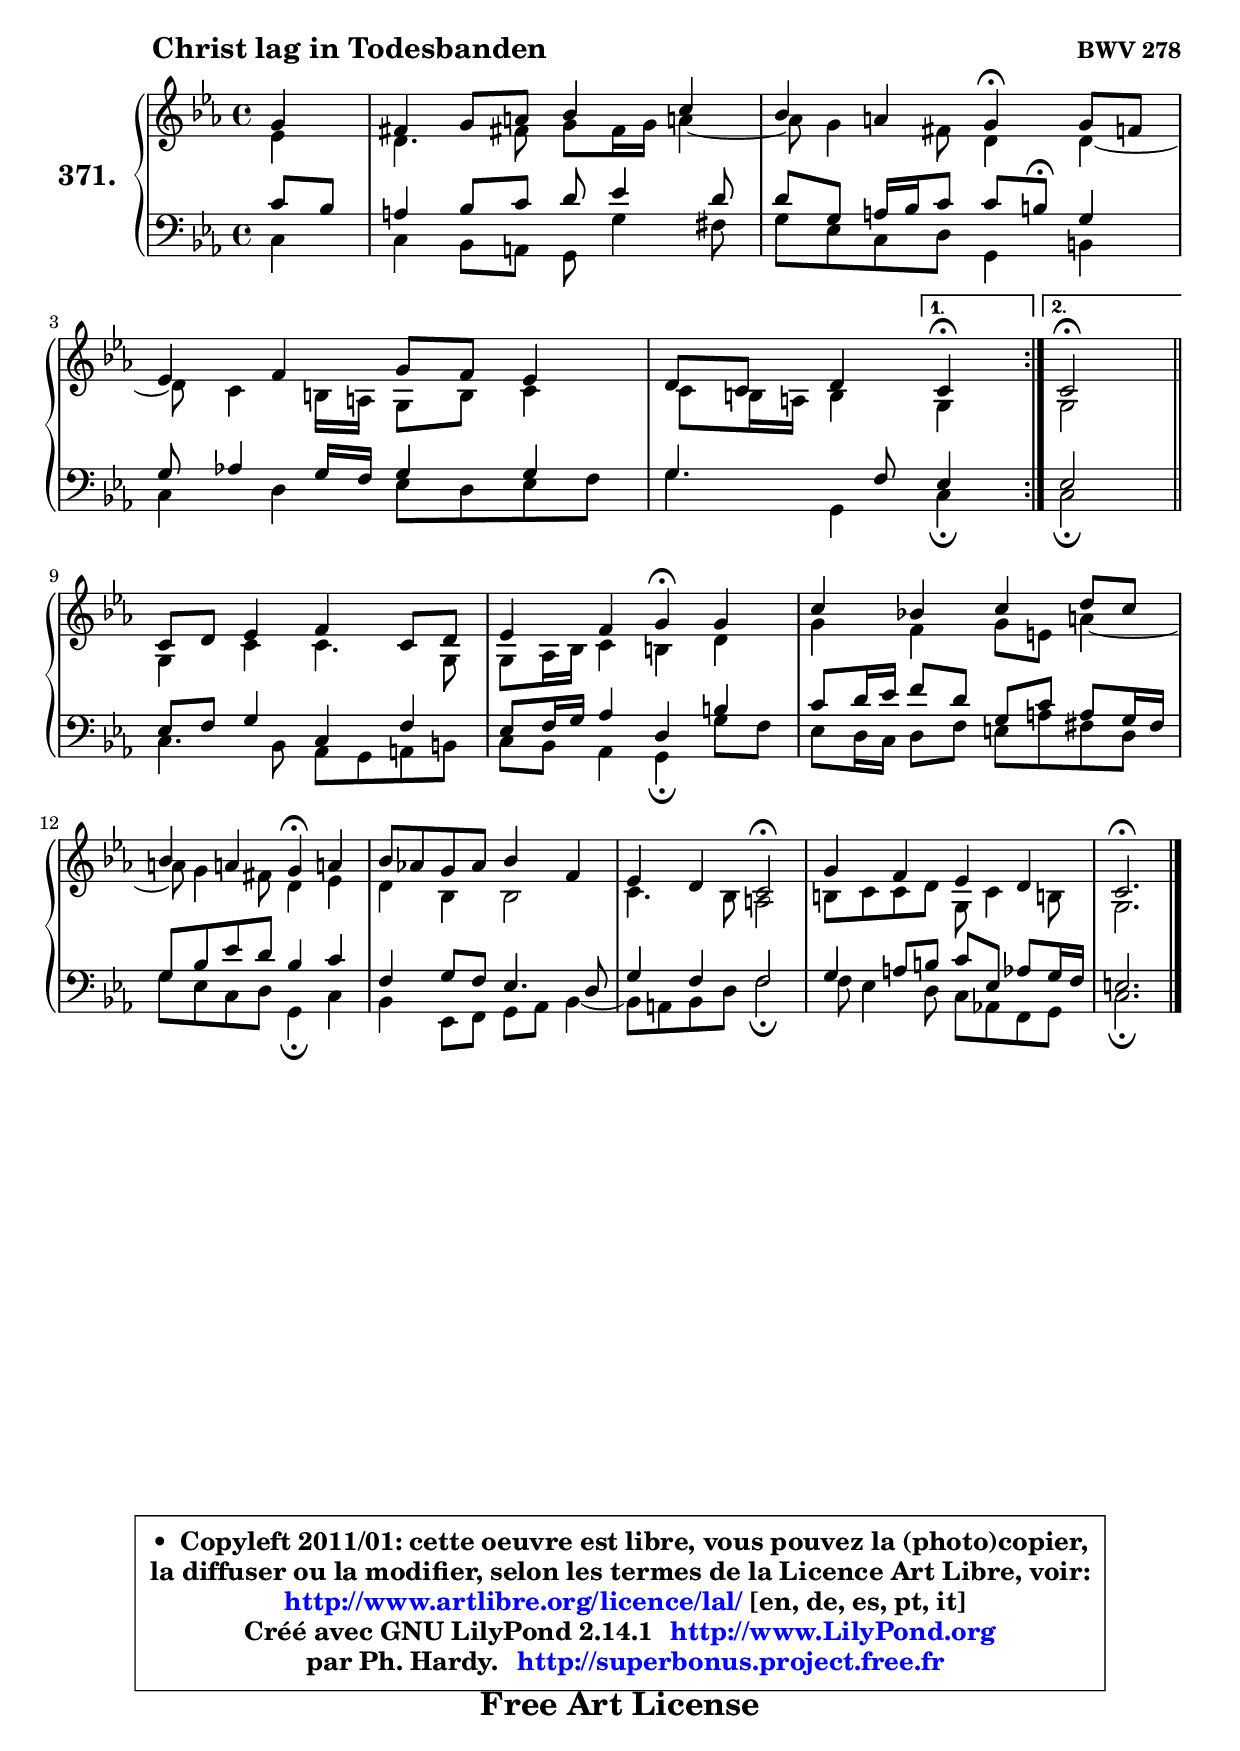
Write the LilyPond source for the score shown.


\version "2.14.1"

    \paper {
%	system-system-spacing #'padding = #0.1
%	score-system-spacing #'padding = #0.1
%	ragged-bottom = ##f
%	ragged-last-bottom = ##f
	}

    \header {
      opus = \markup { \bold "BWV 278" }
      piece = \markup { \hspace #9 \fontsize #2 \bold "Christ lag in Todesbanden" }
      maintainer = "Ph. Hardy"
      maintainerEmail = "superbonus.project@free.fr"
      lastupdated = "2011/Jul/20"
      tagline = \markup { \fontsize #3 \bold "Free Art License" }
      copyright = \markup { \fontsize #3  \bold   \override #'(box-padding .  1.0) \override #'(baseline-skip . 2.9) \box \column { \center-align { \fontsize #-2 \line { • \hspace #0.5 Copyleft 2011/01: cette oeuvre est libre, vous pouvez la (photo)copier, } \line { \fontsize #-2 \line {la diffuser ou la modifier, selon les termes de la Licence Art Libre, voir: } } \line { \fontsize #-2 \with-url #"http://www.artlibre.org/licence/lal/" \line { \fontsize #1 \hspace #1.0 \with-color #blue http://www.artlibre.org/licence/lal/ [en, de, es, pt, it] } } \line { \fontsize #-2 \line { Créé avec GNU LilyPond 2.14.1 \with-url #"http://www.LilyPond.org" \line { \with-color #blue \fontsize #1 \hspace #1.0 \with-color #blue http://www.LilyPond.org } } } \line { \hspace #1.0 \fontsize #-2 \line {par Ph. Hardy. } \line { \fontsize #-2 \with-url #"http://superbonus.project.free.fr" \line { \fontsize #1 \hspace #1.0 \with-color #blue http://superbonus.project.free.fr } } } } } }

	  }

  guidemidi = {
	\repeat volta 2 {
        r4 |
        R1 |
        r2 \tempo 4 = 30 r4 \tempo 4 = 72 r4 |
        R1 |
        r2 } %fin du repeat
        \alternative {
          { \set Timing.measureLength = #(ly:make-moment 1 4)
            \tempo 4 = 30 r4 \tempo 4 = 72  }
          { \set Timing.measureLength = #(ly:make-moment 2 4)
            \tempo 4 = 34 r2 \tempo 4 = 72 \bar "||" }
        }
        \set Timing.measureLength = #(ly:make-moment 4 4)
        R1 |
        r2 \tempo 4 = 30 r4 \tempo 4 = 72 r4 |
        R1 |
        r2 \tempo 4 = 30 r4 \tempo 4 = 72 r4 |
        R1 |
        r2 \tempo 4 = 34 r2 \tempo 4 = 72 |
        R1 |
        \tempo 4 = 40 r2. 
	}

  upper = {
\displayLilyMusic \transpose e c {
	\time 4/4
	\key e \minor
	\clef treble
	\partial 4
	\voiceOne
	<< { 
	% SOPRANO
	\set Voice.midiInstrument = "acoustic grand"
	\relative c'' {
	\repeat volta 2 {
        b4 |
        ais4 b8 cis d4 e |
        d4 cis b\fermata b8 a |
\break
        g4 a b8 a g4 |
        fis8 e fis4 } %fin du repeat
        \alternative {
          { \set Timing.measureLength = #(ly:make-moment 1 4)
            e4\fermata  }
          { \set Timing.measureLength = #(ly:make-moment 2 4)
            e2\fermata \bar "||" }
        }
\break
        \set Timing.measureLength = #(ly:make-moment 4 4)
        e8 fis g4 a e8 fis |
        g4 a b\fermata b |
        e4 d! e fis8 e |
\break
        d4 cis b\fermata cis! |
        d8 c! b c d4 a |
        g4 fis e2\fermata |
        b'4 a g fis |
        e2.\fermata
        \bar "|."
	} % fin de relative
	}

	\context Voice="1" { \voiceTwo 
	% ALTO
	\set Voice.midiInstrument = "acoustic grand"
	\relative c'' {
	\repeat volta 2 {
        g4 |
        fis4. ais!8 b ais16 b cis!4 ~ |
	cis8 b4 ais8 fis4 fis ~ |
	fis8 e4 dis16 cis b8 dis e4 |
        e8 dis16 cis dis4 } %fin du repeat
        \alternative {
          { \set Timing.measureLength = #(ly:make-moment 1 4)
            b4  }
          { \set Timing.measureLength = #(ly:make-moment 2 4)
            b2 \bar "||" }
        }
        \set Timing.measureLength = #(ly:make-moment 4 4)
        b4 e e4. b8 |
        b8 c16 d e4 dis fis |
        b4 a b8 gis cis4 ~ |
        cis8 b4 ais8 fis4 g |
        fis4 d d2 |
        e4. d8 cis2 |
        dis8 e e fis b, e4 dis!8 |
        b2.
        \bar "|."
	} % fin de relative
	\oneVoice
	} >>
}
	}

    lower = {
\transpose e c {
	\time 4/4
	\key e \minor
	\clef bass
	\partial 4
        \mergeDifferentlyDottedOn
	\voiceOne
	<< { 
	% TENOR
	\set Voice.midiInstrument = "acoustic grand"
	\relative c' {
	\repeat volta 2 {
        e8 d |
        cis4 d8 e fis g4 fis8 |
        fis8 b, cis16 d e8 e dis\fermata b4 |
        b8 c!4 b16 a b4 b |
        b4. a8 } %fin du repeat
        \alternative {
          { \set Timing.measureLength = #(ly:make-moment 1 4)
            g4 }
          { \set Timing.measureLength = #(ly:make-moment 2 4)
            g2 \bar "||" }
        }
        \set Timing.measureLength = #(ly:make-moment 4 4)
        g8 a b4 e, a |
        g8 a16 b c4 fis, dis' |
        e8 fis16 g a8 fis b, e cis b16 ais |
        b8 d g fis d4 e |
        a,4 b8 a g4. fis8 |
        b4 a a2 |
        b4 cis8 dis e g, c b16 a |
        gis2.
        \bar "|."
	} % fin de relative
	}
	\context Voice="1" { \voiceTwo 
	% BASS
	\set Voice.midiInstrument = "acoustic grand"
	\relative c {
	\repeat volta 2 {
        e4 |
        e4 d8 cis b b'4 ais8 |
        b8 g e fis b,4 dis |
        e4 fis g8 fis g a |
        b4 b, } %fin du repeat
        \alternative {
          { \set Timing.measureLength = #(ly:make-moment 1 4)
            e4\fermata  }
          { \set Timing.measureLength = #(ly:make-moment 2 4)
            e2\fermata \bar "||" }
        }
        \set Timing.measureLength = #(ly:make-moment 4 4)
        e4. d8 c b cis dis |
        e8 d c4 b\fermata b'8 a |
        g8 fis16 e fis8 a gis cis ais fis |
        b8 g e fis b,4\fermata e |
        d4 g,8 a b c d4 ~ |
	d8 cis8 d fis a2\fermata |
        a8 g4 fis8 e c! a b |
        e2.\fermata
        \bar "|."
	} % fin de relative
	\oneVoice
	} >>
}
	}


    \score { 

	\new PianoStaff <<
	\set PianoStaff.instrumentName = \markup { \bold \huge "371." }
	\new Staff = "upper" \upper
	\new Staff = "lower" \lower
	>>

    \layout {
%	ragged-last = ##f
	   }

         } % fin de score

  \score {
    \unfoldRepeats { << \guidemidi \upper \lower >> }
    \midi {
    \context {
     \Staff
      \remove "Staff_performer"
               }

     \context {
      \Voice
       \consists "Staff_performer"
                }

     \context { 
      \Score
      tempoWholesPerMinute = #(ly:make-moment 72 4)
		}
	    }
	}


